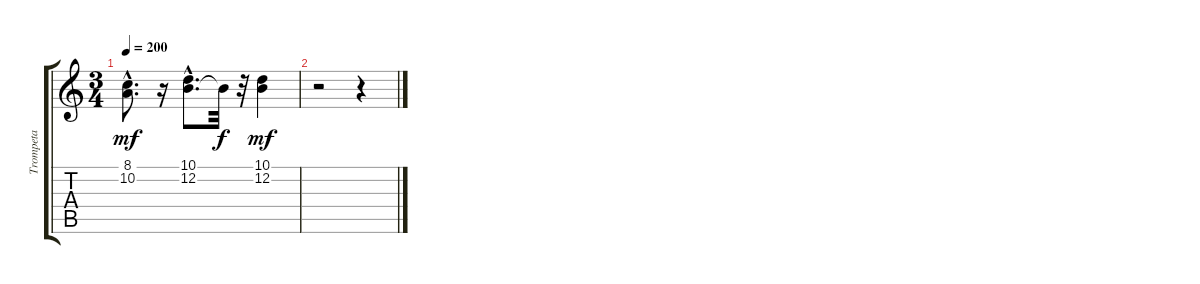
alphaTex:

\track ("Trompeta" "Trompeta") {instrument synthbrass2}
\staff {score tabs}
\tuning (E4 B3 G3 D3 A2 E2) {hide}
\ts (3 4)
\tempo 200
\clef g2
\ks c
(8.1{hac} 10.2{hac}).8{d dy mf} r.16 (10.1{hac} 12.2{hac}).8{d} 12.2{t}.32{dy f} r.32 (10.1 12.2).4{dy mf} |
r.2 r.4
